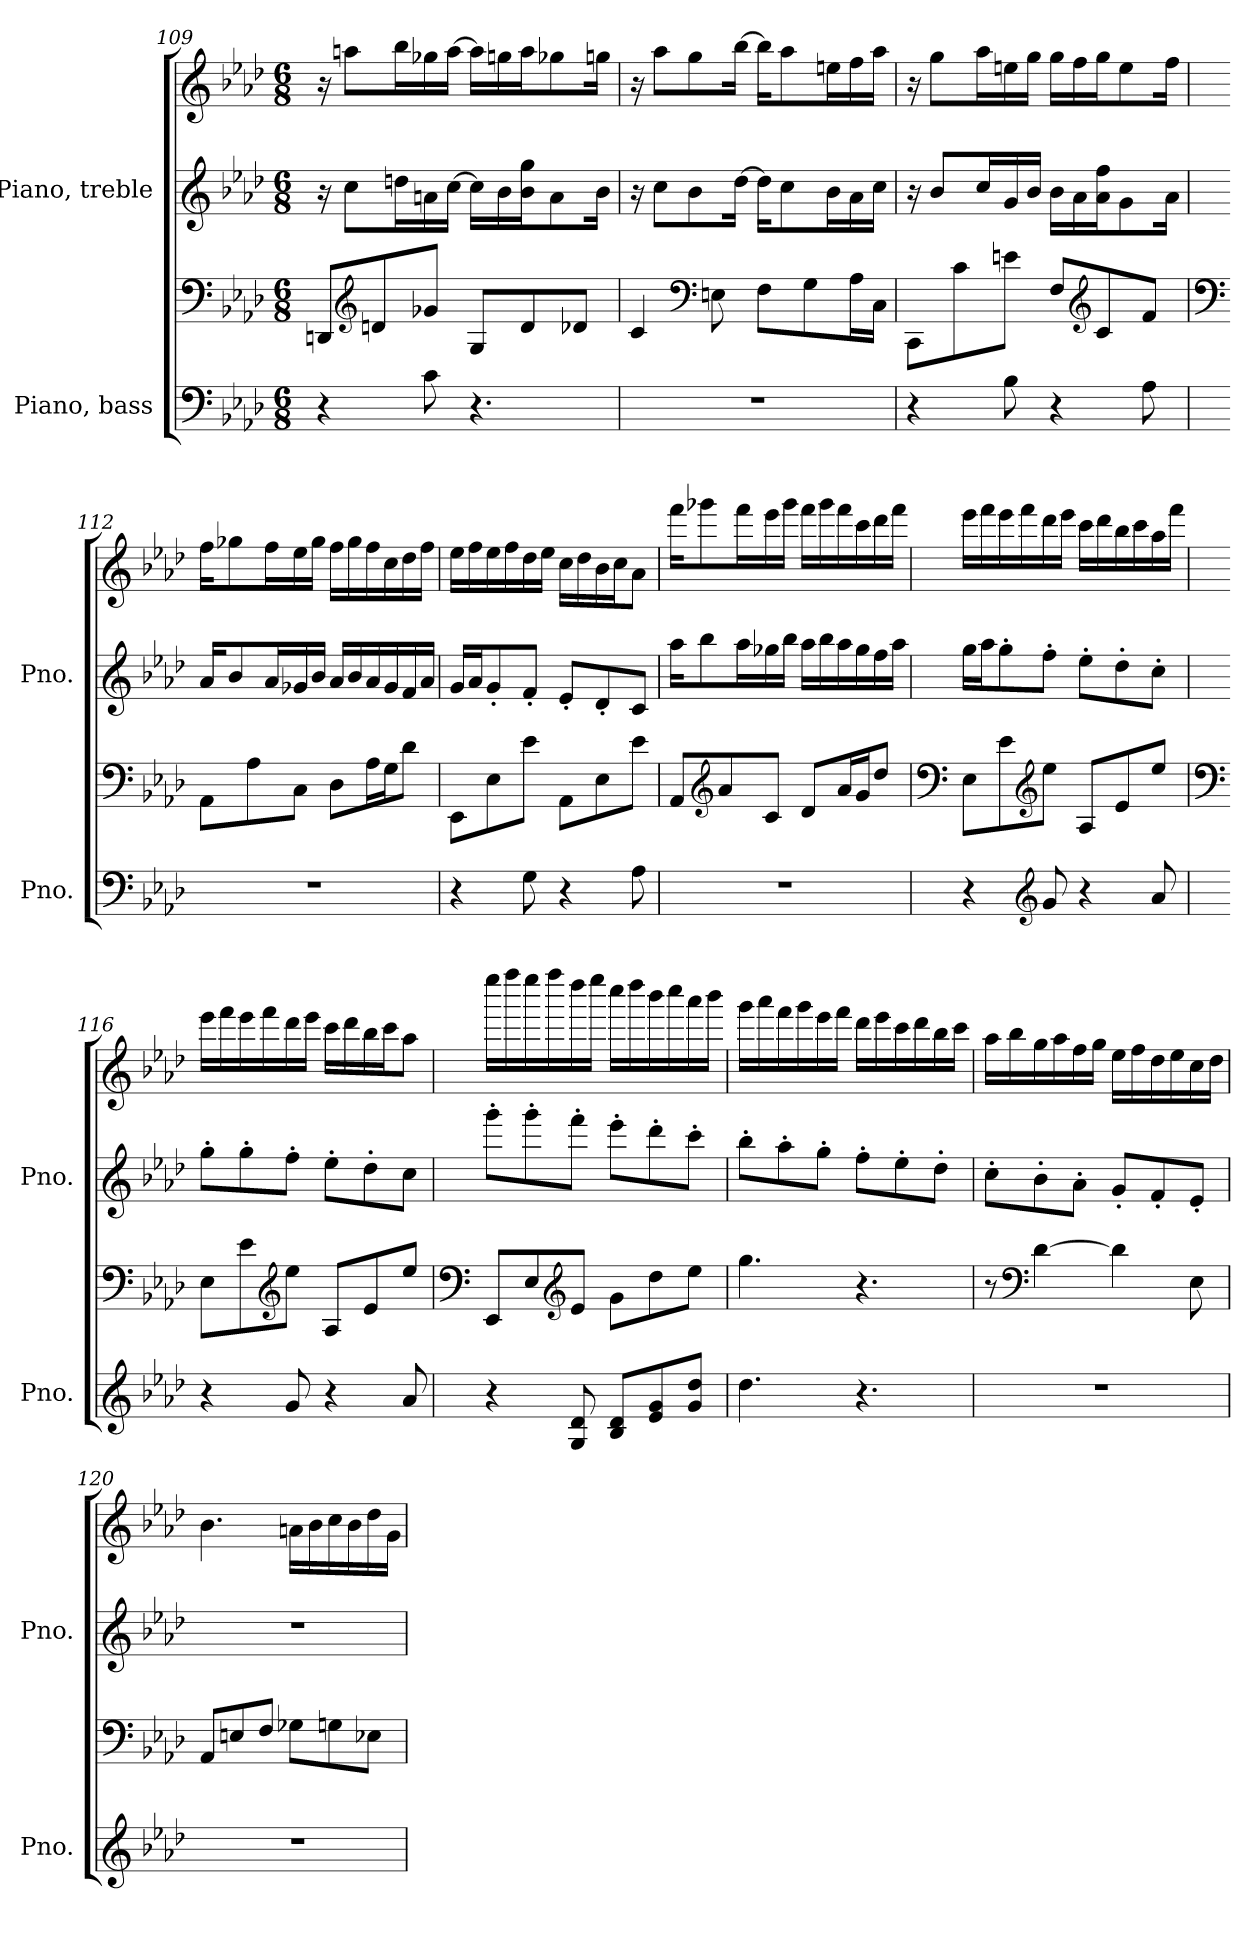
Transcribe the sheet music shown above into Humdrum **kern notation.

**kern	**kern	**kern	**kern
*part2	*part2	*part1	*part1
*staff4	*staff3	*staff2	*staff1
*I"Piano, bass	*	*I"Piano, treble	*
*I'Pno.	*	*I'Pno.	*
*clefF4	*clefF4	*clefG2	*clefG2
*k[b-e-a-d-]	*k[b-e-a-d-]	*k[b-e-a-d-]	*k[b-e-a-d-]
*M6/8	*M6/8	*M6/8	*M6/8
=109	=109	=109	=109
4r	8DDn/L	16r	16r
.	.	8cc\L	8aan\L
*	*clefG2	*	*
.	8dn/	.	.
.	.	16ddn\L	16bb-\L
8c\	8g-X/J	16an\	16gg-X\
.	.	[16cc\JJ	[16aa\JJ
4.r	8G/L	16cc\LL]	16aa\LL]
.	.	16b-\	16ggn\
.	8d/	16b-\ 16gg\J	16aa\J
.	.	8a\	8gg-X\
.	8d-X/J	.	.
.	.	16b-\Jk	16ggn\Jk
!!LO:LB:g=z
=110	=110	=110	=110
2.r	4c/	16r	16r
.	.	8cc\L	8aa-\L
.	.	8b-\	8gg\
*	*clefF4	*	*
.	8En\	.	.
.	.	[16dd-\Jk	[16bb-\Jk
.	8F\L	16dd-\KL]	16bb-\KL]
.	.	8cc\	8aa-\
.	8G\	.	.
.	.	16b-\L	16een\L
.	16A-\L	16a-\	16ff\
.	16C\JJ	16cc\JJ	16aa-\JJ
=111	=111	=111	=111
4r	8CC\L	16r	16r
.	.	8b-/L	8gg\L
.	8c\	.	.
.	.	16cc/L	16aa-\L
8B-\	8en\J	16g/	16een\
.	.	16b-/JJ	16gg\JJ
4r	8F/L	16b-\LL	16gg\LL
.	.	16a-\	16ff\
*	*clefG2	*	*
.	8c/	16a-\ 16ff\J	16gg\J
.	.	8g\	8ee\
8A-\	8f/J	.	.
.	.	16a-\Jk	16ff\Jk
=112	=112	=112	=112
*	*clefF4	*	*
2.r	8AA-\L	16a-/KL	16ff\KL
.	.	8b-/	8gg-X\
.	8A-\	.	.
.	.	16a-/L	16ff\L
.	8C\J	16g-X/	16ee-\
.	.	16b-/JJ	16gg-\JJ
.	8D-\L	16a-/LL	16ff\LL
.	.	16b-/	16gg-\
.	16A-\L	16a-/	16ff\
.	16G\J	16g-/	16cc\
.	8d-\J	16f/	16dd-\
.	.	16a-/JJ	16ff\JJ
!!LO:LB:g=z
=113	=113	=113	=113
4r	8EE-\L	16g/LL	16ee-\LL
.	.	16a-/J	16ff\
.	8E-\	8g'/	16ee-\
.	.	.	16ff\
8G\	8e-\J	8f'/J	16dd-\
.	.	.	16ee-\JJ
4r	8AA-\L	8e-'/L	16cc\LL
.	.	.	16dd-\
.	8E-\	8d-'/	16b-\
.	.	.	16cc\J
8A-\	8e-\J	8c/J	8a-\J
=114	=114	=114	=114
2.r	8AA-/L	16aa-\KL	16fff\KL
.	.	8bb-\	8ggg-X\
*	*clefG2	*	*
.	8a-/	.	.
.	.	16aa-\L	16fff\L
.	8c/J	16gg-X\	16eee-\
.	.	16bb-\JJ	16ggg-\JJ
.	8d-/L	16aa-\LL	16fff\LL
.	.	16bb-\	16ggg-\
.	16a-/L	16aa-\	16fff\
.	16g/J	16gg-\	16ccc\
.	8dd-/J	16ff\	16ddd-\
.	.	16aa-\JJ	16fff\JJ
!!LO:PB:g=z
=115	=115	=115	=115
*	*clefF4	*	*
4r	8E-\L	16gg\LL	16eee-\LL
.	.	16aa-\J	16fff\
.	8e-\	8gg'\	16eee-\
.	.	.	16fff\
*clefG2	*clefG2	*	*
8g/	8ee-\J	8ff'\J	16ddd-\
.	.	.	16eee-\JJ
4r	8A-/L	8ee-'\L	16ccc\LL
.	.	.	16ddd-\
.	8e-/	8dd-'\	16bb-\
.	.	.	16ccc\
8a-/	8ee-/J	8cc'\J	16aa-\
.	.	.	16fff\JJ
=116	=116	=116	=116
*	*clefF4	*	*
4r	8E-\L	8gg'\L	16eee-\LL
.	.	.	16fff\
.	8e-\	8gg'\	16eee-\
.	.	.	16fff\
*	*clefG2	*	*
8g/	8ee-\J	8ff'\J	16ddd-\
.	.	.	16eee-\JJ
4r	8A-/L	8ee-'\L	16ccc\LL
.	.	.	16ddd-\
.	8e-/	8dd-'\	16bb-\
.	.	.	16ccc\J
8a-/	8ee-/J	8cc\J	8aa-\J
!!LO:LB:g=z
=117	=117	=117	=117
*	*clefF4	*	*
4r	8EE-/L	8ggg'\L	16eeee-\LL
.	.	.	16ffff\
.	8E-/	8ggg'\	16eeee-\
.	.	.	16ffff\
*	*clefG2	*	*
8G/ 8d-/	8e-/J	8fff'\J	16dddd-\
.	.	.	16eeee-\JJ
8B-/ 8d-/L	8g\L	8eee-'\L	16cccc\LL
.	.	.	16dddd-\
8e-/ 8g/	8dd-\	8ddd-'\	16bbb-\
.	.	.	16cccc\
8g/ 8dd-/J	8ee-\J	8ccc'\J	16aaa-\
.	.	.	16bbb-\JJ
=118	=118	=118	=118
4.dd-\	4.gg\	8bb-'\L	16ggg\LL
.	.	.	16aaa-\
.	.	8aa-'\	16fff\
.	.	.	16ggg\
.	.	8gg'\J	16eee-\
.	.	.	16fff\JJ
4.r	4.r	8ff'\L	16ddd-\LL
.	.	.	16eee-\
.	.	8ee-'\	16ccc\
.	.	.	16ddd-\
.	.	8dd-'\J	16bb-\
.	.	.	16ccc\JJ
!!LO:LB:g=z
=119	=119	=119	=119
2.r	8r	8cc'\L	16aa-\LL
.	.	.	16bb-\
*	*clefF4	*	*
.	[4d-\	8b-'\	16gg\
.	.	.	16aa-\
.	.	8a-'\J	16ff\
.	.	.	16gg\JJ
.	4d-\]	8g'/L	16ee-\LL
.	.	.	16ff\
.	.	8f'/	16dd-\
.	.	.	16ee-\
.	8E-\	8e-'/J	16cc\
.	.	.	16dd-\JJ
=120	=120	=120	=120
2.r	8AA-/L	2.r	4.b-\
.	8En/	.	.
.	8F/J	.	.
.	8G-X\L	.	16an\LL
.	.	.	16b-\
.	8Gn\	.	16cc\
.	.	.	16b-\
.	8E-X\J	.	16dd-\
.	.	.	16g\JJ
=	=	=	=
*-	*-	*-	*-
